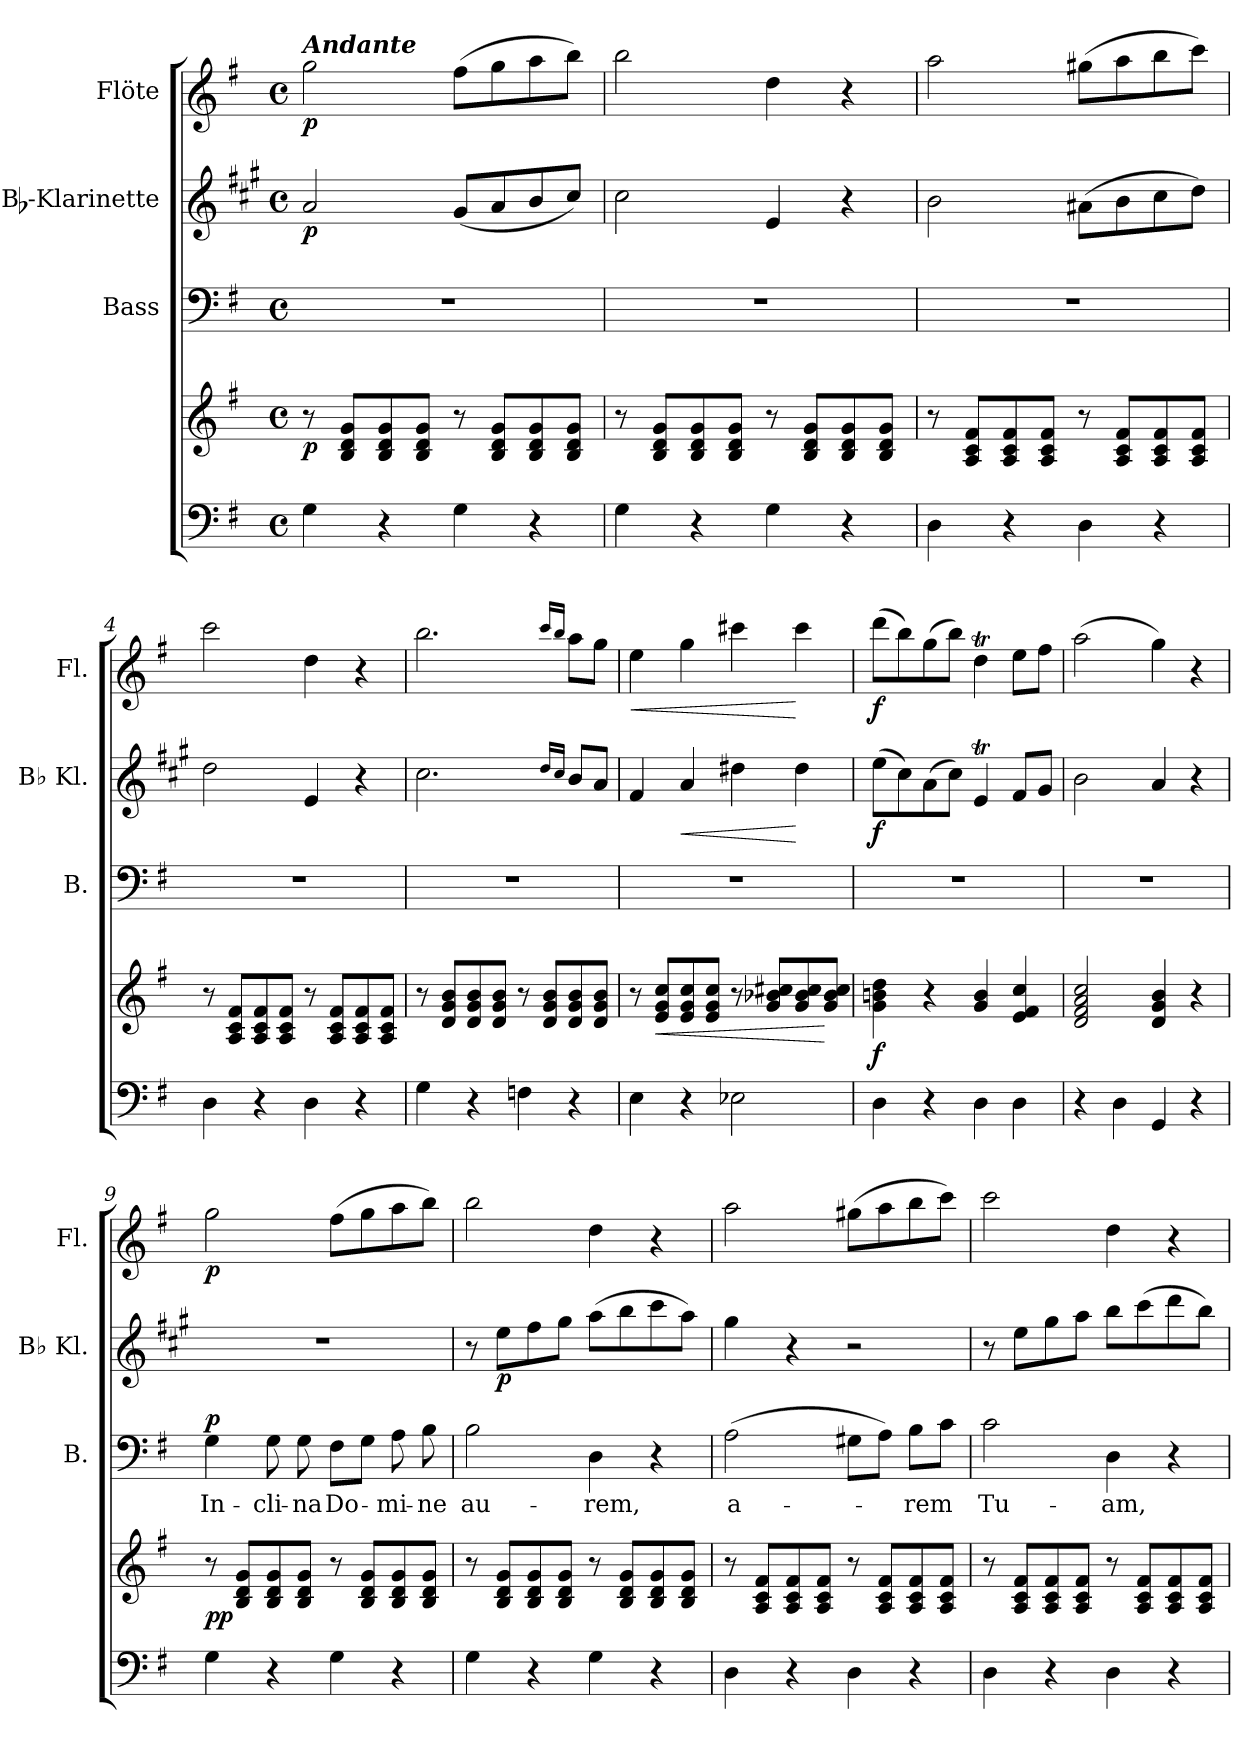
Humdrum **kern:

**kern	**kern	**dynam	**kern	**text	**dynam	**kern	**dynam	**kern	**dynam
*part4	*part4	*part4	*part3	*part3	*part3	*part2	*part2	*part1	*part1
*staff5	*staff4	*staff4/5	*staff3	*staff3	*staff3	*staff2	*staff2	*staff1	*staff1
*	*	*	*I"Bass	*	*	*I"Bb-Klarinette	*	*I"Flöte	*
*	*	*	*I'B.	*	*	*I'Bb Kl.	*	*I'Fl.	*
*clefF4	*clefG2	*	*clefF4	*	*	*clefG2	*	*clefG2	*
*	*	*	*	*	*	*ITrd1c2	*	*	*
*k[f#]	*k[f#]	*	*k[f#]	*	*	*k[f#]	*	*k[f#]	*
*G:	*G:	*	*G:	*	*	*G:	*	*G:	*
*M4/4	*M4/4	*	*M4/4	*	*	*M4/4	*	*M4/4	*
*met(c)	*met(c)	*	*met(c)	*	*	*met(c)	*	*met(c)	*
=1	=1	=1	=1	=1	=1	=1	=1	=1	=1
!	!	!	!	!	!	!	!	!LO:TX:a:Bi:t=Andante	!
!	!	!LO:DY:b	!	!	!	!	!LO:DY:b	!	!LO:DY:b
4G\	8r	p	1r	.	.	2g/	p	2gg\	p
.	8B/ 8d/ 8g/L	.	.	.	.	.	.	.	.
4r	8B/ 8d/ 8g/	.	.	.	.	.	.	.	.
.	8B/ 8d/ 8g/J	.	.	.	.	.	.	.	.
4G\	8r	.	.	.	.	(<8f#/L	.	(>8ff#\L	.
.	8B/ 8d/ 8g/L	.	.	.	.	8g/	.	8gg\	.
4r	8B/ 8d/ 8g/	.	.	.	.	8a/	.	8aa\	.
.	8B/ 8d/ 8g/J	.	.	.	.	8b/J)	.	8bb\J)	.
=2	=2	=2	=2	=2	=2	=2	=2	=2	=2
4G\	8r	.	1r	.	.	2b\	.	2bb\	.
.	8B/ 8d/ 8g/L	.	.	.	.	.	.	.	.
4r	8B/ 8d/ 8g/	.	.	.	.	.	.	.	.
.	8B/ 8d/ 8g/J	.	.	.	.	.	.	.	.
4G\	8r	.	.	.	.	4d/	.	4dd\	.
.	8B/ 8d/ 8g/L	.	.	.	.	.	.	.	.
4r	8B/ 8d/ 8g/	.	.	.	.	4r	.	4r	.
.	8B/ 8d/ 8g/J	.	.	.	.	.	.	.	.
=3	=3	=3	=3	=3	=3	=3	=3	=3	=3
4D\	8r	.	1r	.	.	2a\	.	2aa\	.
.	8A/ 8c/ 8f#/L	.	.	.	.	.	.	.	.
4r	8A/ 8c/ 8f#/	.	.	.	.	.	.	.	.
.	8A/ 8c/ 8f#/J	.	.	.	.	.	.	.	.
4D\	8r	.	.	.	.	(>8g#X\L	.	(>8gg#X\L	.
.	8A/ 8c/ 8f#/L	.	.	.	.	8a\	.	8aa\	.
4r	8A/ 8c/ 8f#/	.	.	.	.	8b\	.	8bb\	.
.	8A/ 8c/ 8f#/J	.	.	.	.	8cc\J)	.	8ccc\J)	.
!!LO:LB:g=z
=4	=4	=4	=4	=4	=4	=4	=4	=4	=4
4D\	8r	.	1r	.	.	2cc\	.	2ccc\	.
.	8A/ 8c/ 8f#/L	.	.	.	.	.	.	.	.
4r	8A/ 8c/ 8f#/	.	.	.	.	.	.	.	.
.	8A/ 8c/ 8f#/J	.	.	.	.	.	.	.	.
4D\	8r	.	.	.	.	4d/	.	4dd\	.
.	8A/ 8c/ 8f#/L	.	.	.	.	.	.	.	.
4r	8A/ 8c/ 8f#/	.	.	.	.	4r	.	4r	.
.	8A/ 8c/ 8f#/J	.	.	.	.	.	.	.	.
=5	=5	=5	=5	=5	=5	=5	=5	=5	=5
4G\	8r	.	1r	.	.	2.b\	.	2.bb\	.
.	8d/ 8g/ 8b/L	.	.	.	.	.	.	.	.
4r	8d/ 8g/ 8b/	.	.	.	.	.	.	.	.
.	8d/ 8g/ 8b/J	.	.	.	.	.	.	.	.
4Fn\	8r	.	.	.	.	.	.	.	.
.	8d/ 8g/ 8b/L	.	.	.	.	.	.	.	.
.	.	.	.	.	.	16qcc/LL	.	16qccc/LL	.
.	.	.	.	.	.	16qb/JJ	.	16qbb/JJ	.
4r	8d/ 8g/ 8b/	.	.	.	.	8a/L	.	8aa\L	.
.	8d/ 8g/ 8b/J	.	.	.	.	8g/J	.	8gg\J	.
=6	=6	=6	=6	=6	=6	=6	=6	=6	=6
!	!	!	!	!	!	!	!	!	!LO:HP:b
4E\	8r	.	1r	.	.	4e/	.	4ee\	<
!	!	!LO:HP:b	!	!	!	!	!	!	!
.	8e/ 8g/ 8cc/L	<	.	.	.	.	.	.	.
!	!	!	!	!	!	!	!LO:HP:b	!	!
4r	8e/ 8g/ 8cc/	.	.	.	.	4g/	<	4gg\	.
.	8e/ 8g/ 8cc/J	.	.	.	.	.	.	.	.
2E-X\	8r	.	.	.	.	4cc#X\	.	4ccc#X\	.
.	8g/ 8b-X/ 8cc#X/L	.	.	.	.	.	.	.	.
.	8g/ 8b-/ 8cc#/	.	.	.	.	4cc#\	[	4ccc#\	[
.	8g/ 8b-/ 8cc#/J	[	.	.	.	.	.	.	.
=7	=7	=7	=7	=7	=7	=7	=7	=7	=7
!	!	!LO:DY:b	!	!	!	!	!LO:DY:b	!	!LO:DY:b
4D\	4g\ 4bn\ 4dd\	f	1r	.	.	(>8dd\L	f	(>8ddd\L	f
.	.	.	.	.	.	8b\)	.	8bb\)	.
4r	4r	.	.	.	.	(>8g\	.	(>8gg\	.
.	.	.	.	.	.	8b\J)	.	8bb\J)	.
4D\	4g/ 4b/	.	.	.	.	4dT/	.	4ddT\	.
4D\	4e/ 4f#/ 4cc/	.	.	.	.	8e/L	.	8ee\L	.
.	.	.	.	.	.	8f#/J	.	8ff#\J	.
!!LO:PB:g=z
=8	=8	=8	=8	=8	=8	=8	=8	=8	=8
4r	2d/ 2f#/ 2a/ 2cc/	.	1r	.	.	2a\	.	(>2aa\	.
4D\	.	.	.	.	.	.	.	.	.
4GG/	4d/ 4g/ 4b/	.	.	.	.	4g/	.	4gg\)	.
4r	4r	.	.	.	.	4r	.	4r	.
=9	=9	=9	=9	=9	=9	=9	=9	=9	=9
!	!	!LO:DY:b	!	!LO:LY:b	!LO:DY:a	!	!	!	!LO:DY:b
4G\	8r	pp	4G\	In-	p	1r	.	2gg\	p
.	8B/ 8d/ 8g/L	.	.	.	.	.	.	.	.
!	!	!	!	!LO:LY:b	!	!	!	!	!
4r	8B/ 8d/ 8g/	.	8G\	-cli-	.	.	.	.	.
!	!	!	!	!LO:LY:b	!	!	!	!	!
.	8B/ 8d/ 8g/J	.	8G\	-na	.	.	.	.	.
!	!	!	!	!LO:LY:b	!	!	!	!	!
4G\	8r	.	8F#\L	Do-	.	.	.	(>8ff#\L	.
.	8B/ 8d/ 8g/L	.	8G\J	.	.	.	.	8gg\	.
!	!	!	!	!LO:LY:b	!	!	!	!	!
4r	8B/ 8d/ 8g/	.	8A\	-mi-	.	.	.	8aa\	.
!	!	!	!	!LO:LY:b	!	!	!	!	!
.	8B/ 8d/ 8g/J	.	8B\	-ne	.	.	.	8bb\J)	.
=10	=10	=10	=10	=10	=10	=10	=10	=10	=10
!	!	!	!	!LO:LY:b	!	!	!	!	!
4G\	8r	.	2B\	au-	.	8r	.	2bb\	.
!	!	!	!	!	!	!	!LO:DY:b	!	!
.	8B/ 8d/ 8g/L	.	.	.	.	8dd\L	p	.	.
4r	8B/ 8d/ 8g/	.	.	.	.	8ee\	.	.	.
.	8B/ 8d/ 8g/J	.	.	.	.	8ff#\J	.	.	.
!	!	!	!	!LO:LY:b	!	!	!	!	!
4G\	8r	.	4D\	-rem,	.	(>8gg\L	.	4dd\	.
.	8B/ 8d/ 8g/L	.	.	.	.	8aa\	.	.	.
4r	8B/ 8d/ 8g/	.	4r	.	.	8bb\	.	4r	.
.	8B/ 8d/ 8g/J	.	.	.	.	8gg\J)	.	.	.
=11	=11	=11	=11	=11	=11	=11	=11	=11	=11
!	!	!	!	!LO:LY:b	!	!	!	!	!
4D\	8r	.	(>2A\	a-	.	4ff#\	.	2aa\	.
.	8A/ 8c/ 8f#/L	.	.	.	.	.	.	.	.
4r	8A/ 8c/ 8f#/	.	.	.	.	4r	.	.	.
.	8A/ 8c/ 8f#/J	.	.	.	.	.	.	.	.
4D\	8r	.	8G#X\L	.	.	2r	.	(>8gg#X\L	.
.	8A/ 8c/ 8f#/L	.	8A\J)	.	.	.	.	8aa\	.
!	!	!	!	!LO:LY:b	!	!	!	!	!
4r	8A/ 8c/ 8f#/	.	8B\L	-rem	.	.	.	8bb\	.
.	8A/ 8c/ 8f#/J	.	8c\J	.	.	.	.	8ccc\J)	.
!!LO:LB:g=z
=12	=12	=12	=12	=12	=12	=12	=12	=12	=12
!	!	!	!	!LO:LY:b	!	!	!	!	!
4D\	8r	.	2c\	Tu-	.	8r	.	2ccc\	.
.	8A/ 8c/ 8f#/L	.	.	.	.	8dd\L	.	.	.
4r	8A/ 8c/ 8f#/	.	.	.	.	8ff#\	.	.	.
.	8A/ 8c/ 8f#/J	.	.	.	.	8gg\J	.	.	.
!	!	!	!	!LO:LY:b	!	!	!	!	!
4D\	8r	.	4D\	-am,	.	8aa\L	.	4dd\	.
.	8A/ 8c/ 8f#/L	.	.	.	.	(>8bb\	.	.	.
4r	8A/ 8c/ 8f#/	.	4r	.	.	8ccc\	.	4r	.
.	8A/ 8c/ 8f#/J	.	.	.	.	8aa\J)	.	.	.
=	=	=	=	=	=	=	=	=	=
*-	*-	*-	*-	*-	*-	*-	*-	*-	*-
